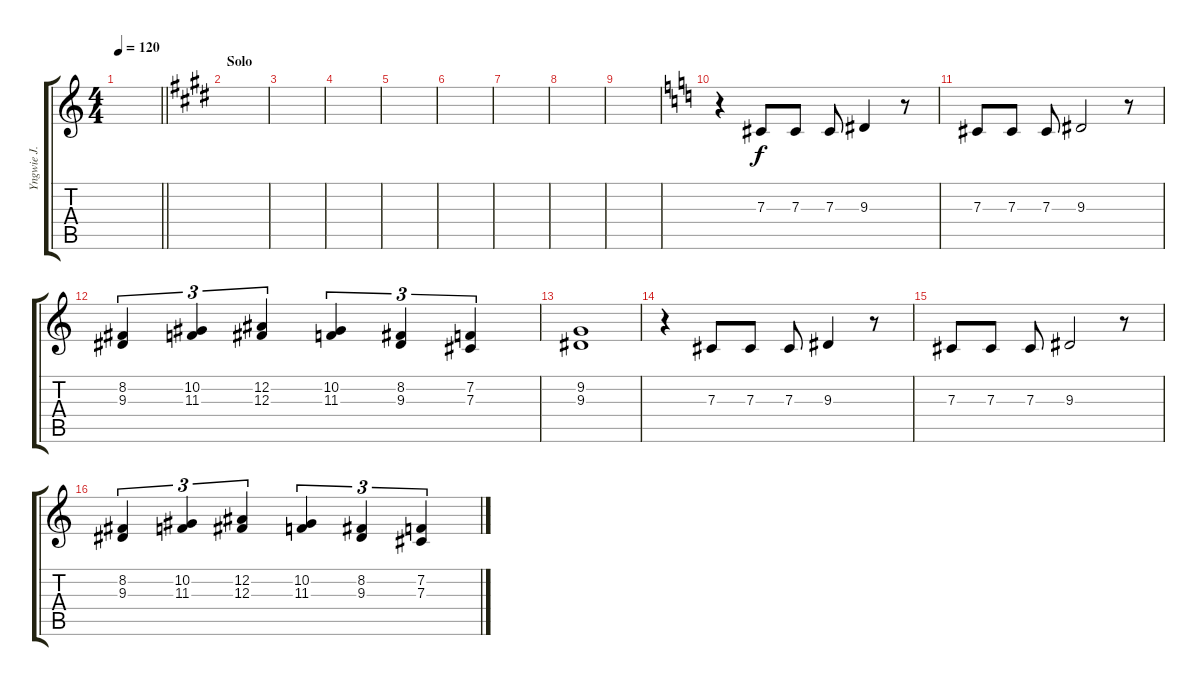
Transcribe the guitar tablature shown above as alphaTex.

\track ("Yngwie J. Malmsteen" "Yngwie J. ") {instrument lead2sawtooth}
\staff {score tabs}
\tuning (Eb4 Bb3 Gb3 Db3 Ab2 Eb2) {hide}
\ts (4 4)
\tempo 120
\clef g2
\barLineRight lightlight
\ks c
|
\section ("" "Solo")
\ks c#minor
|
|
|
|
|
|
|
|
\ks c
r.4 7.3.8 7.3.8 7.3.8 9.3.4 r.8 |
7.3.8 7.3.8 7.3.8 9.3.2 r.8 |
(8.2 9.3).4{tu (3 2)} (10.2 11.3).4{tu (3 2)} (12.2 12.3).4{tu (3 2)} (10.2 11.3).4{tu (3 2)} (8.2 9.3).4{tu (3 2)} (7.2 7.3).4{tu (3 2)} |
(9.2 9.3).1 |
r.4 7.3.8 7.3.8 7.3.8 9.3.4 r.8 |
7.3.8 7.3.8 7.3.8 9.3.2 r.8 |
(8.2 9.3).4{tu (3 2)} (10.2 11.3).4{tu (3 2)} (12.2 12.3).4{tu (3 2)} (10.2 11.3).4{tu (3 2)} (8.2 9.3).4{tu (3 2)} (7.2 7.3).4{tu (3 2)}
